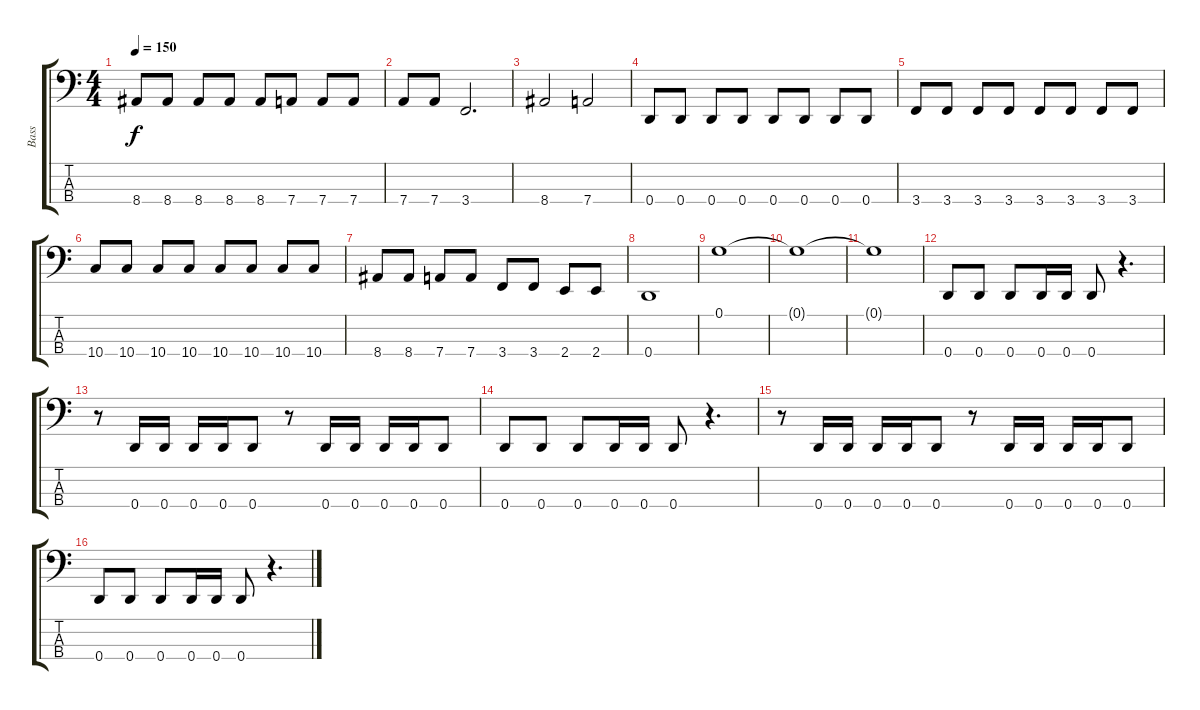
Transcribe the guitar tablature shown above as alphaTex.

\track ("Bass" "Bass") {instrument electricbasspick}
\staff {score tabs}
\tuning (G2 D2 A1 D1) {hide}
\ts (4 4)
\tempo 150
\clef f4
\ks c
8.4.8{dy f} 8.4.8 8.4.8 8.4.8 8.4.8 7.4.8 7.4.8 7.4.8 |
7.4.8 7.4.8 3.4.2{d} |
8.4.2 7.4.2 |
0.4.8 0.4.8 0.4.8 0.4.8 0.4.8 0.4.8 0.4.8 0.4.8 |
3.4.8 3.4.8 3.4.8 3.4.8 3.4.8 3.4.8 3.4.8 3.4.8 |
10.4.8 10.4.8 10.4.8 10.4.8 10.4.8 10.4.8 10.4.8 10.4.8 |
8.4.8 8.4.8 7.4.8 7.4.8 3.4.8 3.4.8 2.4.8 2.4.8 |
0.4.1 |
0.1.1 |
0.1{t}.1 |
0.1{t}.1 |
0.4.8 0.4.8 0.4.8 0.4.16 0.4.16 0.4.8 r.4{d} |
r.8 0.4.16 0.4.16 0.4.16 0.4.16 0.4.8 r.8 0.4.16 0.4.16 0.4.16 0.4.16 0.4.8 |
0.4.8 0.4.8 0.4.8 0.4.16 0.4.16 0.4.8 r.4{d} |
r.8 0.4.16 0.4.16 0.4.16 0.4.16 0.4.8 r.8 0.4.16 0.4.16 0.4.16 0.4.16 0.4.8 |
0.4.8 0.4.8 0.4.8 0.4.16 0.4.16 0.4.8 r.4{d}
